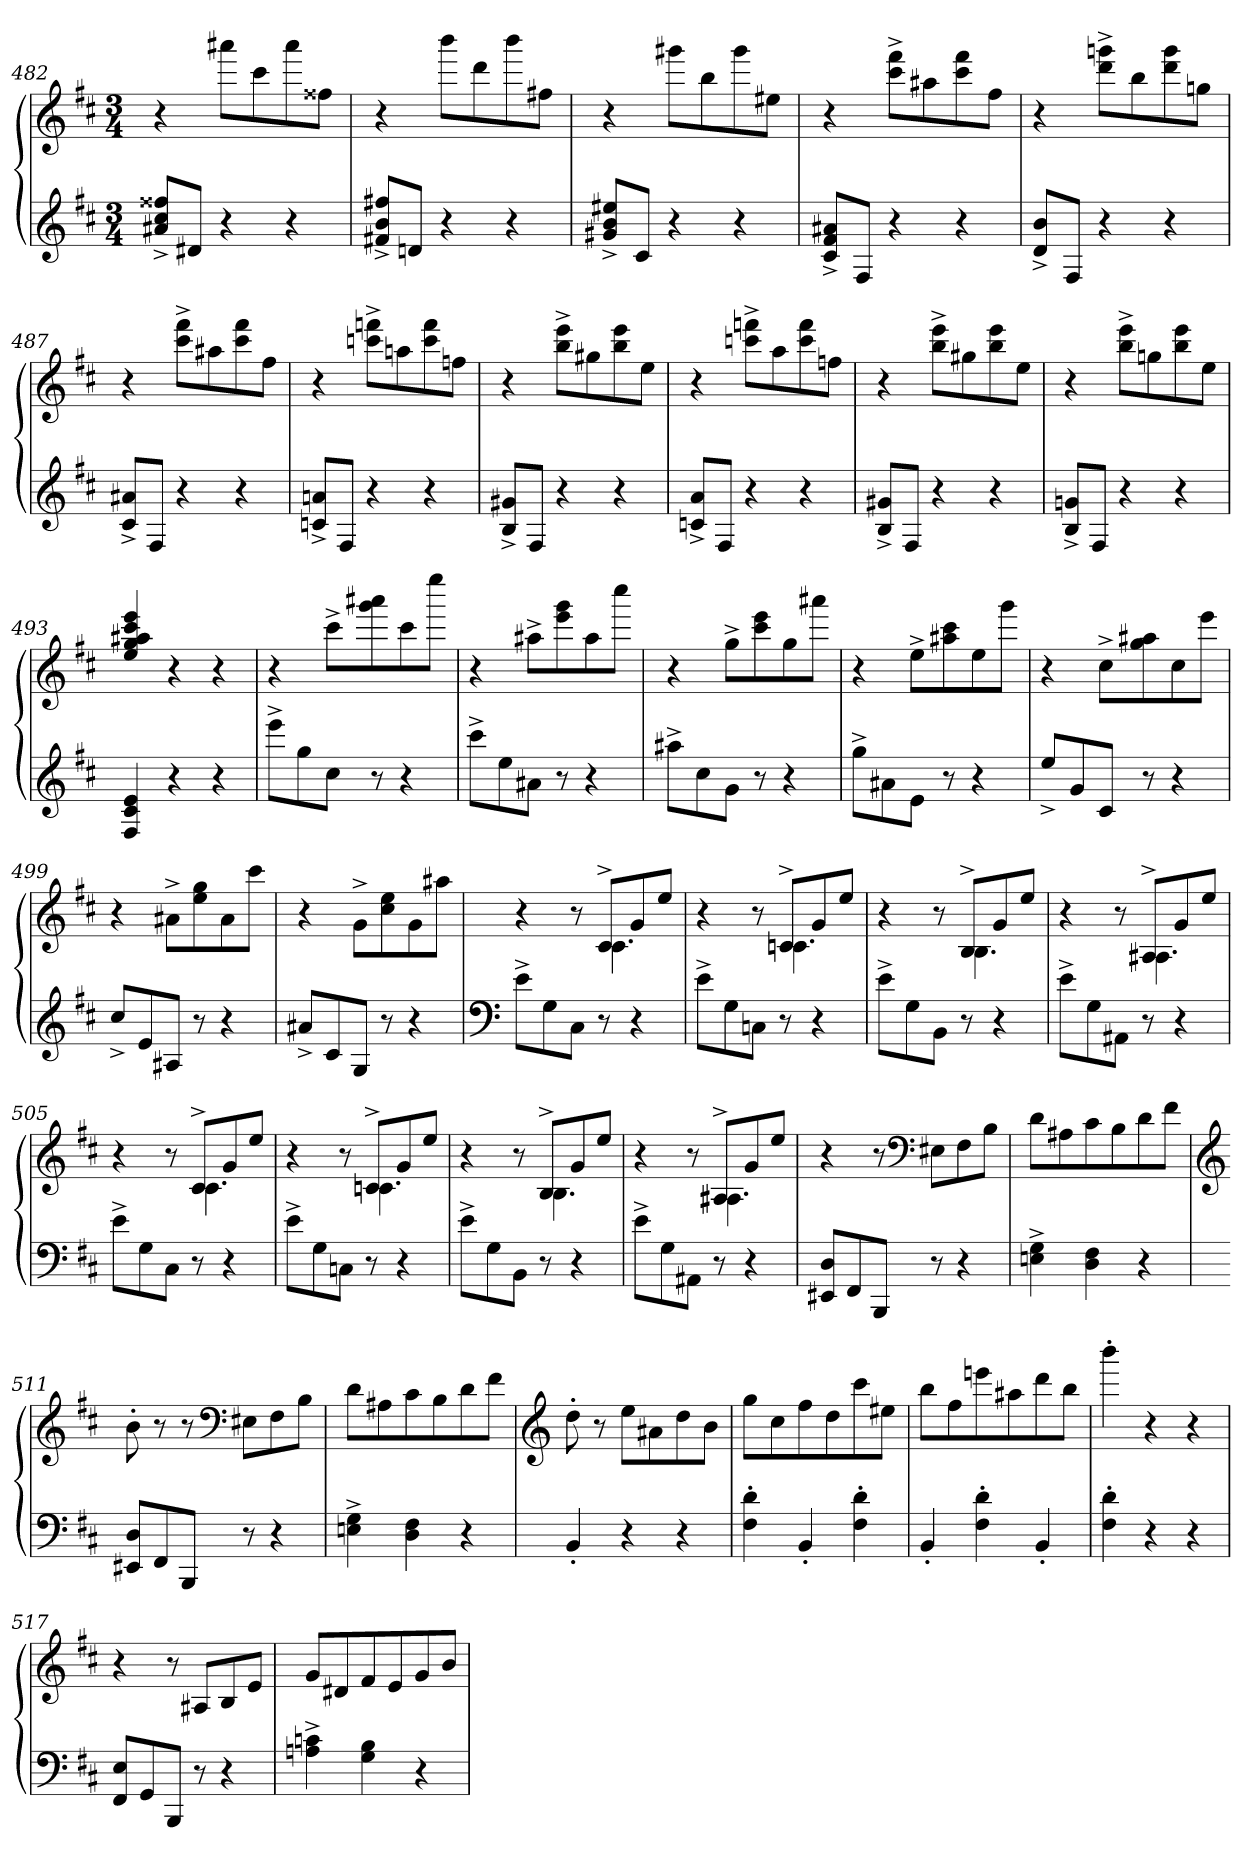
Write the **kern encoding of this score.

**kern	**kern
*part2	*part1
*staff2	*staff1
*clefG2	*clefG2
*k[f#c#]	*k[f#c#]
*M3/4	*M3/4
=482	=482
8a#X/^> 8cc#/^> 8ff##X/^>L	4r
8d#X/J	.
4r	8aaa#X\L
.	8ccc#\
4r	8aaa#\
.	8ff##X\J
=483	=483
8f#X/^> 8b/^> 8ff#X/^>L	4r
8dn/J	.
4r	8bbb\L
.	8ddd\
4r	8bbb\
.	8ff#X\J
=484	=484
8g#X/^> 8b/^> 8ee#X/^>L	4r
8c#/J	.
4r	8ggg#X\L
.	8bb\
4r	8ggg#\
.	8ee#X\J
=485	=485
8c#/^> 8f#/^> 8a#X/^>L	4r
8F#/J	.
4r	8ccc#\^> 8fff#\^>L
.	8aa#X\
4r	8ccc#\ 8fff#\
.	8ff#\J
=486	=486
8d/^> 8b/^>L	4r
8F#/J	.
4r	8ddd\^> 8gggn\^>L
.	8bb\
4r	8ddd\ 8ggg\
.	8ggn\J
=487	=487
8c#/^> 8a#X/^>L	4r
8F#/J	.
4r	8ccc#\^> 8fff#\^>L
.	8aa#X\
4r	8ccc#\ 8fff#\
.	8ff#\J
=488	=488
8cn/^> 8an/^>L	4r
8F#/J	.
4r	8cccn\^> 8fffn\^>L
.	8aan\
4r	8ccc\ 8fff\
.	8ffn\J
=489	=489
8B/^> 8g#X/^>L	4r
8F#/J	.
4r	8bb\^> 8eee\^>L
.	8gg#X\
4r	8bb\ 8eee\
.	8ee\J
=490	=490
8cn/^> 8a/^>L	4r
8F#/J	.
4r	8cccn\^> 8fffn\^>L
.	8aa\
4r	8ccc\ 8fff\
.	8ffn\J
=491	=491
8B/^> 8g#X/^>L	4r
8F#/J	.
4r	8bb\^> 8eee\^>L
.	8gg#X\
4r	8bb\ 8eee\
.	8ee\J
=492	=492
8B/^> 8gn/^>L	4r
8F#/J	.
4r	8bb\^> 8eee\^>L
.	8ggn\
4r	8bb\ 8eee\
.	8ee\J
=493	=493
4F#/ 4c#/ 4e/	4ee/ 4gg/ 4aa#X/ 4ccc#/ 4eee/
4r	4r
4r	4r
=494	=494
8eee^>\L	4r
8gg\	.
8cc#\J	8ccc#^>\L
8r	8ggg\ 8aaa#X\
4r	8ccc#\
.	8eeee\J
=495	=495
8ccc#^>\L	4r
8ee\	.
8a#X\J	8aa#X^>\L
8r	8eee\ 8ggg\
4r	8aa#\
.	8cccc#\J
=496	=496
8aa#X^>\L	4r
8cc#\	.
8g\J	8gg^>\L
8r	8ccc#\ 8eee\
4r	8gg\
.	8aaa#X\J
=497	=497
8gg^>\L	4r
8a#X\	.
8e\J	8ee^>\L
8r	8aa#X\ 8ccc#\
4r	8ee\
.	8ggg\J
=498	=498
8ee^>/L	4r
8g/	.
8c#/J	8cc#^>\L
8r	8gg\ 8aa#X\
4r	8cc#\
.	8eee\J
=499	=499
8cc#^>/L	4r
8e/	.
8A#X/J	8a#X^>\L
8r	8ee\ 8gg\
4r	8a#\
.	8ccc#\J
=500	=500
8a#X^>/L	4r
8c#/	.
8G/J	8g^>\L
8r	8cc#\ 8ee\
4r	8g\
.	8aa#X\J
=501	=501
*clefF4	*
*	*^
8e^>\L	4r	4.ryy
8G\	.	.
8C#\J	8r	.
8r	8c#^>/L	4.c#\
4r	8g/	.
.	8ee/J	.
=502	=502	=502
8e^>\L	4r	4.ryy
8G\	.	.
8Cn\J	8r	.
8r	8cn^>/L	4.cn\
4r	8g/	.
.	8ee/J	.
=503	=503	=503
8e^>\L	4r	4.ryy
8G\	.	.
8BB\J	8r	.
8r	8B^>/L	4.B\
4r	8g/	.
.	8ee/J	.
=504	=504	=504
8e^>\L	4r	4.ryy
8G\	.	.
8AA#X\J	8r	.
8r	8A#X^>/L	4.A#\
4r	8g/	.
.	8ee/J	.
=505	=505	=505
8e^>\L	4r	4.ryy
8G\	.	.
8C#\J	8r	.
8r	8c#^>/L	4.c#\
4r	8g/	.
.	8ee/J	.
=506	=506	=506
8e^>\L	4r	4.ryy
8G\	.	.
8Cn\J	8r	.
8r	8cn^>/L	4.cn\
4r	8g/	.
.	8ee/J	.
=507	=507	=507
8e^>\L	4r	4.ryy
8G\	.	.
8BB\J	8r	.
8r	8B^>/L	4.B\
4r	8g/	.
.	8ee/J	.
=508	=508	=508
8e^>\L	4r	4.ryy
8G\	.	.
8AA#X\J	8r	.
8r	8A#X^>/L	4.A#\
4r	8g/	.
.	8ee/J	.
*	*v	*v
=509	=509
8EE#X/ 8D/L	4r
8FF#/	.
8BBB/J	8r
*	*clefF4
8r	8E#X\L
4r	8F#\
.	8B\J
=510	=510
4En\^> 4G\^>	8d\L
.	8A#X\
4D\ 4F#\	8c#\
.	8B\
4r	8d\
.	8f#\J
=511	=511
*	*clefG2
8EE#X/ 8D/L	8b'>\
8FF#/	8r
8BBB/J	8r
*	*clefF4
8r	8E#X\L
4r	8F#\
.	8B\J
=512	=512
4En\^> 4G\^>	8d\L
.	8A#X\
4D\ 4F#\	8c#\
.	8B\
4r	8d\
.	8f#\J
=513	=513
*	*clefG2
4BB'>/	8dd'>\
.	8r
4r	8ee\L
.	8a#X\
4r	8dd\
.	8b\J
=514	=514
4F#\'> 4d\'>	8gg\L
.	8cc#\
4BB'>/	8ff#\
.	8dd\
4F#\'> 4d\'>	8ccc#\
.	8ee#X\J
=515	=515
4BB'>/	8bb\L
.	8ff#\
4F#\'> 4d\'>	8eeen\
.	8aa#X\
4BB'>/	8ddd\
.	8bb\J
=516	=516
4F#\'> 4d\'>	4bbb'>\
4r	4r
4r	4r
=517	=517
8FF#/ 8E/L	4r
8GG/	.
8BBB/J	8r
8r	8A#X/L
4r	8B/
.	8e/J
=518	=518
4An\^> 4cn\^>	8g/L
.	8d#X/
4G\ 4B\	8f#/
.	8e/
4r	8g/
.	8b/J
=	=
*-	*-
